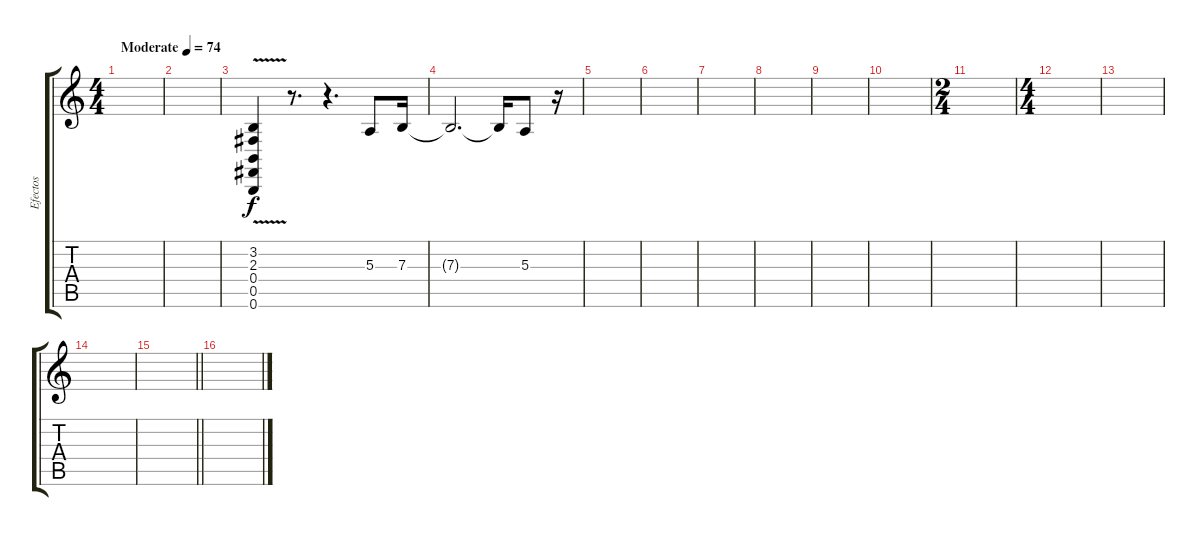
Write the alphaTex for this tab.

\track ("Efectos" "Efectos") {instrument seashore}
\staff {score tabs}
\tuning (Db4 Ab3 E3 B2 Gb2 B1) {hide}
\ts (4 4)
\tempo (74 "Moderate")
\clef g2
\ks c
|
|
(3.2{v} 2.3{v} 0.4{v} 0.5 0.6{v}).4 r.8{d} r.4{d} 5.3.8{volume 8 instrument distortionguitar} 7.3.16 |
7.3{t}.2{d} 7.3{t}.16 5.3.8 r.16 |
|
|
|
|
|
|
\ts (2 4)
|
\ts (4 4)
|
|
|
\barLineRight lightlight
|
\section ("" "")
